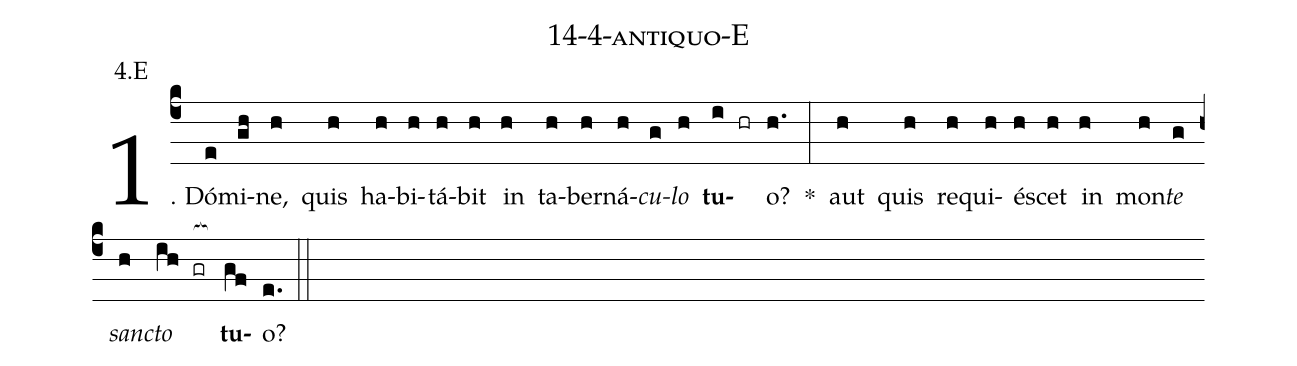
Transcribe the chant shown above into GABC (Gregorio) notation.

name: 14-4-antiquo-E;
annotation: 4.E;
%%
(c4)1. Dó(e)mi(gh)ne,(h) quis(h) ha(h)bi(h)tá(h)bit(h) in(h) ta(h)ber(h)ná(h)<i>cu</i>(g)<i>lo</i>(h) <b>tu</b>(i hr)o?(h.) *(:) aut(h) quis(h) re(h)qui(h)é(h)scet(h) in(h) mon(h)<i>te</i>(g) <i>sanc</i>(h)<i>to</i>(ih gr[ocb:1{]) <b>tu</b>(gf[ocb:0}])o?(e.) (::)
